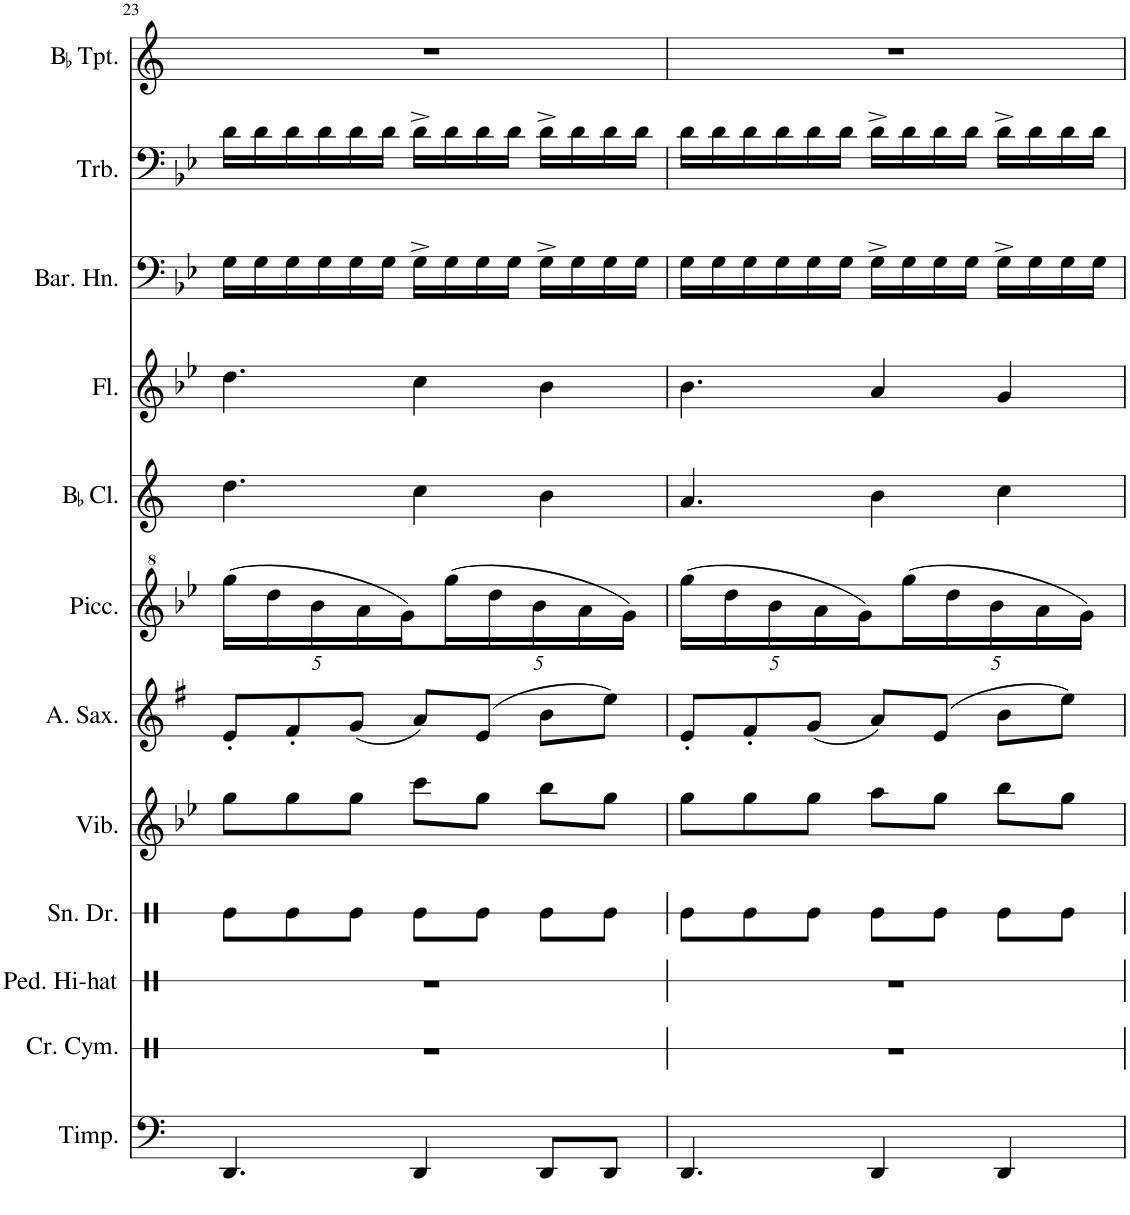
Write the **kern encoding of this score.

**kern	**kern	**kern	**kern	**kern	**kern	**kern	**kern	**kern	**kern	**kern	**kern
*part12	*part11	*part10	*part9	*part8	*part7	*part6	*part5	*part4	*part3	*part2	*part1
*staff12	*staff11	*staff10	*staff9	*staff8	*staff7	*staff6	*staff5	*staff4	*staff3	*staff2	*staff1
*I"Timpani	*I"Crash Cymbal	*I"Pedal Hi-hat	*I"Snare Drum	*I"Vibraphone	*I"Alto Saxophone	*I"Piccolo	*I"BaccidentalFlat Clarinet	*I"Flute	*I"Baritone Horn	*I"Trombone	*I"BaccidentalFlat Trumpet
*I'Timp.	*I'Cr. Cym.	*I'Ped. Hi-hat	*I'Sn. Dr.	*I'Vib.	*I'A. Sax.	*I'Picc.	*I'BaccidentalFlat Cl.	*I'Fl.	*I'Bar. Hn.	*I'Trb.	*I'BaccidentalFlat Tpt.
!!LO:PB:g=z
*clefF4	*clefX	*clefX	*clefX	*clefG2	*clefG2	*clefG^2	*clefG2	*clefG2	*clefF4	*clefF4	*clefG2
*	*	*	*	*	*Trd5c9	*Trd-7c-12	*Trd1c2	*	*Trd4c7	*	*Trd1c2
*k[]	*k[]	*k[]	*k[]	*k[b-e-]	*k[f#]	*k[b-e-]	*k[]	*k[b-e-]	*k[b-e-]	*k[b-e-]	*k[]
*M7/8	*M7/8	*M7/8	*M7/8	*M7/8	*M7/8	*M7/8	*M7/8	*M7/8	*M7/8	*M7/8	*M7/8
*	*	*	*	*	*	*Xbrackettup	*	*	*	*	*
=23	=23	=23	=23	=23	=23	=23	=23	=23	=23	=23	=23
4.DD/	2..r	2..r	8Re\L	8gg\L	8e'/L	(80%7ggg\LL	4.dd\	4.dd\	16G\LL	16d\LL	2..r
.	.	.	.	.	.	.	.	.	16G\	16d\	.
.	.	.	.	.	.	80%7ddd\	.	.	.	.	.
.	.	.	8Re\	8gg\	8f#'/	.	.	.	16G\	16d\	.
.	.	.	.	.	.	80%7bb-\	.	.	.	.	.
.	.	.	.	.	.	.	.	.	16G\	16d\	.
.	.	.	8Re\J	8gg\J	(8g/J	.	.	.	16G\	16d\	.
.	.	.	.	.	.	80%7aa\	.	.	.	.	.
.	.	.	.	.	.	.	.	.	16G\JJ	16d\JJ	.
.	.	.	.	.	.	80%7gg\)	.	.	.	.	.
4DD/	.	.	8Re\L	8ccc\L	8a/L)	.	4cc\	4cc\	16G^\LL	16d^\LL	.
.	.	.	.	.	.	(80%7ggg\	.	.	16G\	16d\	.
.	.	.	8Re\J	8gg\J	(8e/J	.	.	.	16G\	16d\	.
.	.	.	.	.	.	80%7ddd\	.	.	.	.	.
.	.	.	.	.	.	.	.	.	16G\JJ	16d\JJ	.
.	.	.	.	.	.	80%7bb-\	.	.	.	.	.
8DD/L	.	.	8Re\L	8bb-\L	8b\L	.	4b\	4b-\	16G^\LL	16d^\LL	.
.	.	.	.	.	.	.	.	.	16G\	16d\	.
.	.	.	.	.	.	80%7aa\	.	.	.	.	.
8DD/J	.	.	8Re\J	8gg\J	8ee\J)	.	.	.	16G\	16d\	.
.	.	.	.	.	.	80%7gg\JJ)	.	.	.	.	.
.	.	.	.	.	.	.	.	.	16G\JJ	16d\JJ	.
=24	=24	=24	=24	=24	=24	=24	=24	=24	=24	=24	=24
4.DD/	2..r	2..r	8Re\L	8gg\L	8e'/L	(80%7ggg\LL	4.a/	4.b-\	16G\LL	16d\LL	2..r
.	.	.	.	.	.	.	.	.	16G\	16d\	.
.	.	.	.	.	.	80%7ddd\	.	.	.	.	.
.	.	.	8Re\	8gg\	8f#'/	.	.	.	16G\	16d\	.
.	.	.	.	.	.	80%7bb-\	.	.	.	.	.
.	.	.	.	.	.	.	.	.	16G\	16d\	.
.	.	.	8Re\J	8gg\J	(8g/J	.	.	.	16G\	16d\	.
.	.	.	.	.	.	80%7aa\	.	.	.	.	.
.	.	.	.	.	.	.	.	.	16G\JJ	16d\JJ	.
.	.	.	.	.	.	80%7gg\)	.	.	.	.	.
4DD/	.	.	8Re\L	8aa\L	8a/L)	.	4b\	4a/	16G^\LL	16d^\LL	.
.	.	.	.	.	.	(80%7ggg\	.	.	16G\	16d\	.
.	.	.	8Re\J	8gg\J	(8e/J	.	.	.	16G\	16d\	.
.	.	.	.	.	.	80%7ddd\	.	.	.	.	.
.	.	.	.	.	.	.	.	.	16G\JJ	16d\JJ	.
.	.	.	.	.	.	80%7bb-\	.	.	.	.	.
4DD/	.	.	8Re\L	8bb-\L	8b\L	.	4cc\	4g/	16G^\LL	16d^\LL	.
.	.	.	.	.	.	.	.	.	16G\	16d\	.
.	.	.	.	.	.	80%7aa\	.	.	.	.	.
.	.	.	8Re\J	8gg\J	8ee\J)	.	.	.	16G\	16d\	.
.	.	.	.	.	.	80%7gg\JJ)	.	.	.	.	.
.	.	.	.	.	.	.	.	.	16G\JJ	16d\JJ	.
=	=	=	=	=	=	=	=	=	=	=	=
*-	*-	*-	*-	*-	*-	*-	*-	*-	*-	*-	*-
